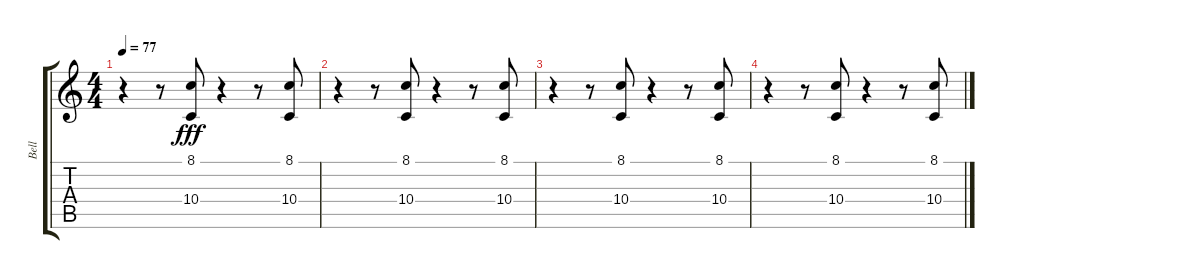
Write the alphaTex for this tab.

\track ("Bell" "Bell") {instrument tubularbells}
\staff {score tabs}
\tuning (E4 B3 G3 D3 A2 E2) {hide}
\ts (4 4)
\tempo 77
\clef g2
\ks c
r.4{dy fff balance 4} r.8 (8.1 10.4).8 r.4 r.8 (8.1 10.4).8 |
r.4{balance 4} r.8 (8.1 10.4).8 r.4 r.8 (8.1 10.4).8 |
r.4{balance 4} r.8 (8.1 10.4).8 r.4 r.8 (8.1 10.4).8 |
r.4{balance 4} r.8 (8.1 10.4).8 r.4 r.8 (8.1 10.4).8
